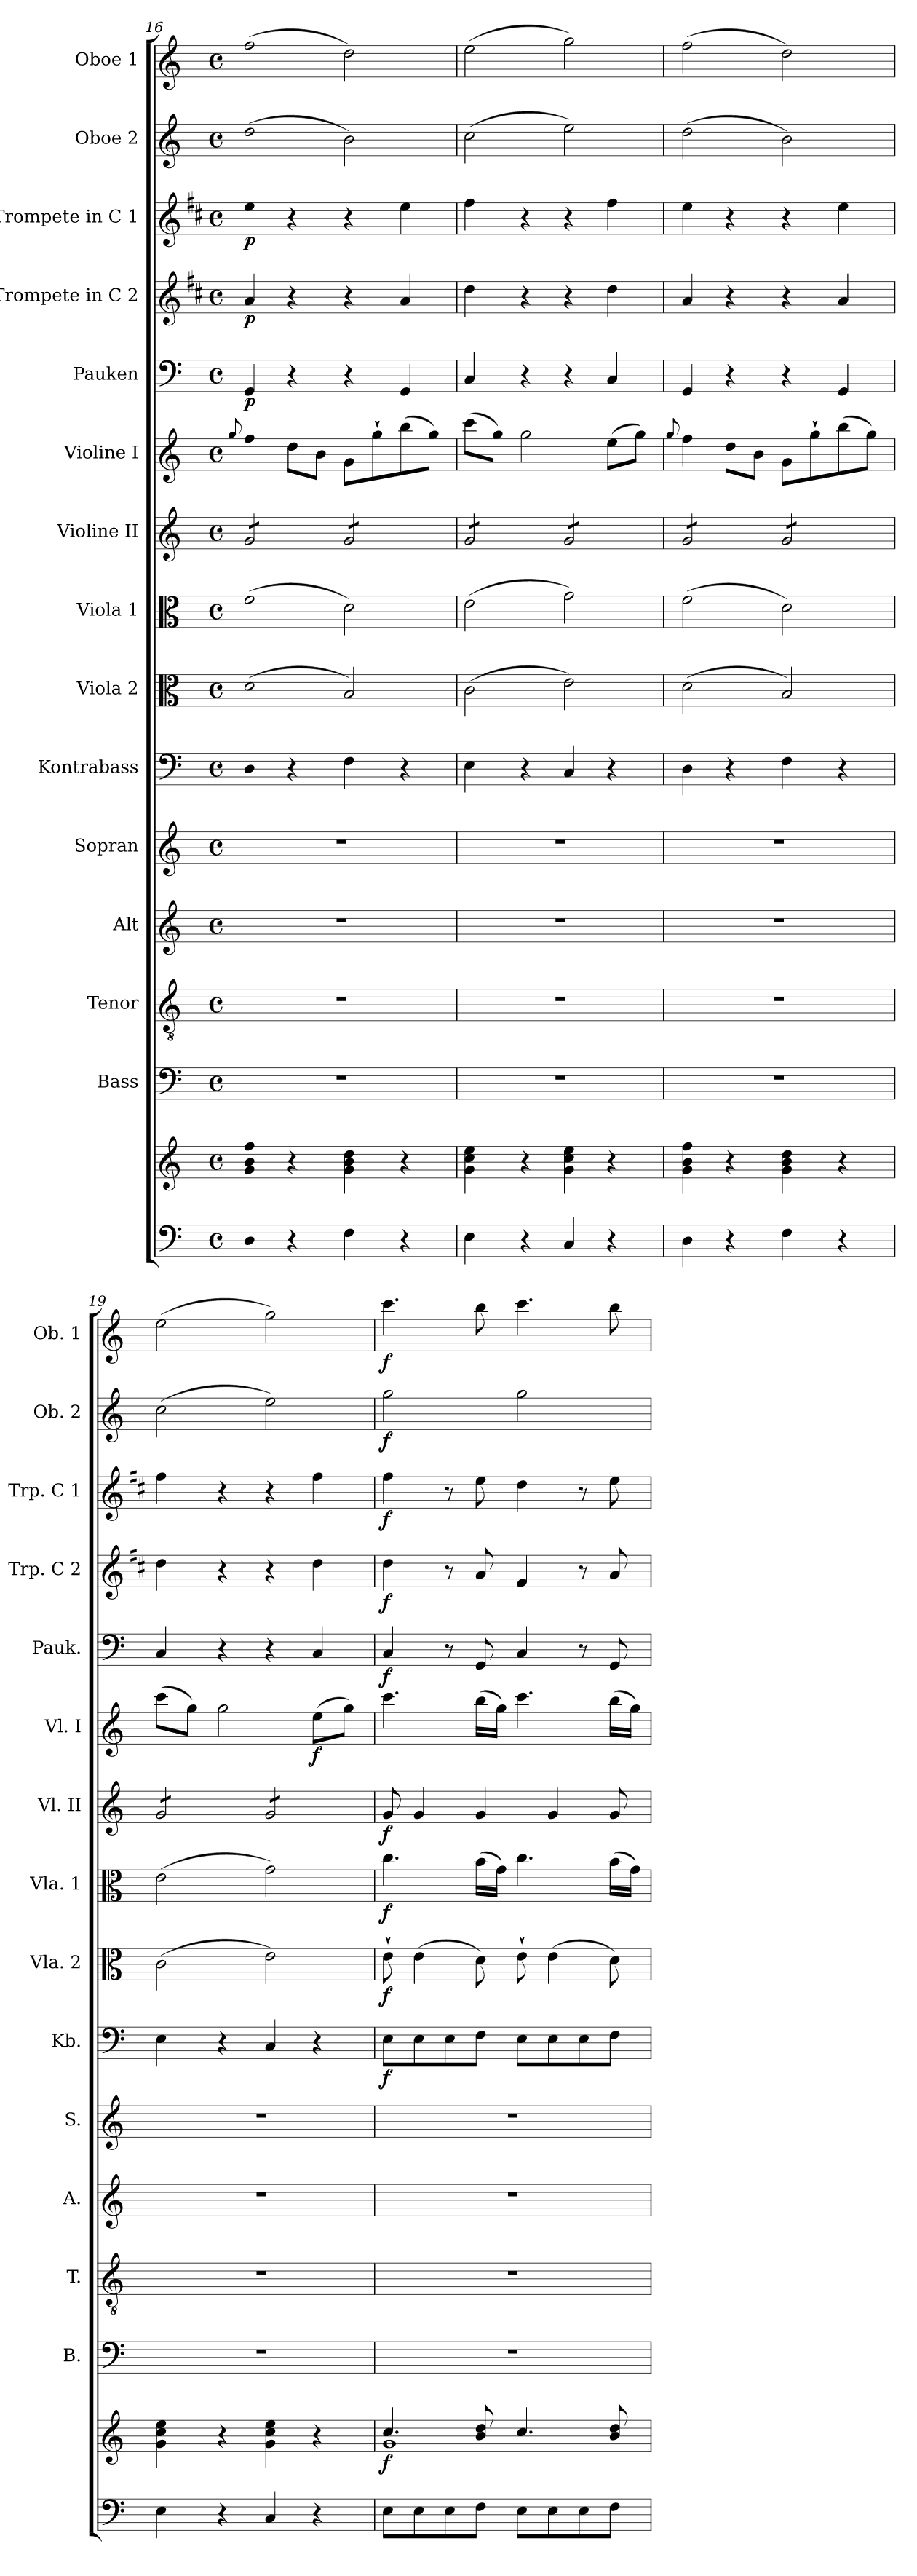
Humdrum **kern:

**kern	**kern	**dynam	**kern	**kern	**kern	**kern	**kern	**dynam	**kern	**dynam	**kern	**dynam	**kern	**dynam	**kern	**dynam	**kern	**dynam	**kern	**dynam	**kern	**dynam	**kern	**dynam	**kern	**dynam
*part15	*part15	*part15	*part14	*part13	*part12	*part11	*part10	*part10	*part9	*part9	*part8	*part8	*part7	*part7	*part6	*part6	*part5	*part5	*part4	*part4	*part3	*part3	*part2	*part2	*part1	*part1
*staff16	*staff15	*staff15/16	*staff14	*staff13	*staff12	*staff11	*staff10	*staff10	*staff9	*staff9	*staff8	*staff8	*staff7	*staff7	*staff6	*staff6	*staff5	*staff5	*staff4	*staff4	*staff3	*staff3	*staff2	*staff2	*staff1	*staff1
*	*	*	*I"Bass	*I"Tenor	*I"Alt	*I"Sopran	*I"Kontrabass	*	*I"Viola 2	*	*I"Viola 1	*	*I"Violine II	*	*I"Violine I	*	*I"Pauken	*	*I"Trompete in C 2	*	*I"Trompete in C 1	*	*I"Oboe 2	*	*I"Oboe 1	*
*	*	*	*I'B.	*I'T.	*I'A.	*I'S.	*I'Kb.	*	*I'Vla. 2	*	*I'Vla. 1	*	*I'Vl. II	*	*I'Vl. I	*	*I'Pauk.	*	*I'Trp. C 2	*	*I'Trp. C 1	*	*I'Ob. 2	*	*I'Ob. 1	*
!!LO:PB:g=z
*clefF4	*clefG2	*	*clefF4	*clefGv2	*clefG2	*clefG2	*clefF4	*	*clefC3	*	*clefC3	*	*clefG2	*	*clefG2	*	*clefF4	*	*clefG2	*	*clefG2	*	*clefG2	*	*clefG2	*
*	*	*	*	*	*	*	*ITrd7c12	*	*	*	*	*	*	*	*	*	*	*	*ITrd1c2	*	*ITrd1c2	*	*	*	*	*
*k[]	*k[]	*	*k[]	*k[]	*k[]	*k[]	*k[]	*	*k[]	*	*k[]	*	*k[]	*	*k[]	*	*k[]	*	*k[]	*	*k[]	*	*k[]	*	*k[]	*
*C:	*C:	*	*C:	*C:	*C:	*C:	*C:	*	*C:	*	*C:	*	*C:	*	*C:	*	*C:	*	*C:	*	*C:	*	*C:	*	*C:	*
*M4/4	*M4/4	*	*M4/4	*M4/4	*M4/4	*M4/4	*M4/4	*	*M4/4	*	*M4/4	*	*M4/4	*	*M4/4	*	*M4/4	*	*M4/4	*	*M4/4	*	*M4/4	*	*M4/4	*
*met(c)	*met(c)	*	*met(c)	*met(c)	*met(c)	*met(c)	*met(c)	*	*met(c)	*	*met(c)	*	*met(c)	*	*met(c)	*	*met(c)	*	*met(c)	*	*met(c)	*	*met(c)	*	*met(c)	*
=16	=16	=16	=16	=16	=16	=16	=16	=16	=16	=16	=16	=16	=16	=16	=16	=16	=16	=16	=16	=16	=16	=16	=16	=16	=16	=16
.	.	.	.	.	.	.	.	.	.	.	.	.	.	.	8qqgg/	.	.	.	.	.	.	.	.	.	.	.
!	!	!	!	!	!	!	!	!	!	!	!	!	!	!	!	!	!	!LO:DY:b	!	!LO:DY:b	!	!LO:DY:b	!	!	!	!
*	*	*	*	*	*	*	*	*	*	*	*	*	*tremolo	*	*	*	*	*	*	*	*	*	*	*	*	*
4D\	4g\ 4b\ 4ff\	.	1r	1r	1r	1r	4DD\	.	(>2d\	.	(>2f\	.	8g/L	.	4ff\	.	4GG/	p	4g/	p	4dd\	p	(>2dd\	.	(>2ff\	.
.	.	.	.	.	.	.	.	.	.	.	.	.	8g/	.	.	.	.	.	.	.	.	.	.	.	.	.
4r	4r	.	.	.	.	.	4r	.	.	.	.	.	8g/	.	8dd\L	.	4r	.	4r	.	4r	.	.	.	.	.
.	.	.	.	.	.	.	.	.	.	.	.	.	8g/J	.	8b\J	.	.	.	.	.	.	.	.	.	.	.
4F\	4g\ 4b\ 4dd\	.	.	.	.	.	4FF\	.	2B/)	.	2d\)	.	8g/L	.	8g\L	.	4r	.	4r	.	4r	.	2b\)	.	2dd\)	.
.	.	.	.	.	.	.	.	.	.	.	.	.	8g/	.	8gg`>\	.	.	.	.	.	.	.	.	.	.	.
4r	4r	.	.	.	.	.	4r	.	.	.	.	.	8g/	.	(>8bb\	.	4GG/	.	4g/	.	4dd\	.	.	.	.	.
.	.	.	.	.	.	.	.	.	.	.	.	.	8g/J	.	8gg\J)	.	.	.	.	.	.	.	.	.	.	.
=17	=17	=17	=17	=17	=17	=17	=17	=17	=17	=17	=17	=17	=17	=17	=17	=17	=17	=17	=17	=17	=17	=17	=17	=17	=17	=17
4E\	4g\ 4cc\ 4ee\	.	1r	1r	1r	1r	4EE\	.	(>2c\	.	(>2e\	.	8g/L	.	(>8ccc\L	.	4C/	.	4cc\	.	4ee\	.	(>2cc\	.	(>2ee\	.
.	.	.	.	.	.	.	.	.	.	.	.	.	8g/	.	8gg\J)	.	.	.	.	.	.	.	.	.	.	.
4r	4r	.	.	.	.	.	4r	.	.	.	.	.	8g/	.	2gg\	.	4r	.	4r	.	4r	.	.	.	.	.
.	.	.	.	.	.	.	.	.	.	.	.	.	8g/J	.	.	.	.	.	.	.	.	.	.	.	.	.
4C/	4g\ 4cc\ 4ee\	.	.	.	.	.	4CC/	.	2e\)	.	2g\)	.	8g/L	.	.	.	4r	.	4r	.	4r	.	2ee\)	.	2gg\)	.
.	.	.	.	.	.	.	.	.	.	.	.	.	8g/	.	.	.	.	.	.	.	.	.	.	.	.	.
4r	4r	.	.	.	.	.	4r	.	.	.	.	.	8g/	.	(>8ee\L	.	4C/	.	4cc\	.	4ee\	.	.	.	.	.
.	.	.	.	.	.	.	.	.	.	.	.	.	8g/J	.	8gg\J)	.	.	.	.	.	.	.	.	.	.	.
=18	=18	=18	=18	=18	=18	=18	=18	=18	=18	=18	=18	=18	=18	=18	=18	=18	=18	=18	=18	=18	=18	=18	=18	=18	=18	=18
.	.	.	.	.	.	.	.	.	.	.	.	.	.	.	8qqgg/	.	.	.	.	.	.	.	.	.	.	.
4D\	4g\ 4b\ 4ff\	.	1r	1r	1r	1r	4DD\	.	(>2d\	.	(>2f\	.	8g/L	.	4ff\	.	4GG/	.	4g/	.	4dd\	.	(>2dd\	.	(>2ff\	.
.	.	.	.	.	.	.	.	.	.	.	.	.	8g/	.	.	.	.	.	.	.	.	.	.	.	.	.
4r	4r	.	.	.	.	.	4r	.	.	.	.	.	8g/	.	8dd\L	.	4r	.	4r	.	4r	.	.	.	.	.
.	.	.	.	.	.	.	.	.	.	.	.	.	8g/J	.	8b\J	.	.	.	.	.	.	.	.	.	.	.
4F\	4g\ 4b\ 4dd\	.	.	.	.	.	4FF\	.	2B/)	.	2d\)	.	8g/L	.	8g\L	.	4r	.	4r	.	4r	.	2b\)	.	2dd\)	.
.	.	.	.	.	.	.	.	.	.	.	.	.	8g/	.	8gg`>\	.	.	.	.	.	.	.	.	.	.	.
4r	4r	.	.	.	.	.	4r	.	.	.	.	.	8g/	.	(>8bb\	.	4GG/	.	4g/	.	4dd\	.	.	.	.	.
.	.	.	.	.	.	.	.	.	.	.	.	.	8g/J	.	8gg\J)	.	.	.	.	.	.	.	.	.	.	.
=19	=19	=19	=19	=19	=19	=19	=19	=19	=19	=19	=19	=19	=19	=19	=19	=19	=19	=19	=19	=19	=19	=19	=19	=19	=19	=19
4E\	4g\ 4cc\ 4ee\	.	1r	1r	1r	1r	4EE\	.	(>2c\	.	(>2e\	.	8g/L	.	(>8ccc\L	.	4C/	.	4cc\	.	4ee\	.	(>2cc\	.	(>2ee\	.
.	.	.	.	.	.	.	.	.	.	.	.	.	8g/	.	8gg\J)	.	.	.	.	.	.	.	.	.	.	.
4r	4r	.	.	.	.	.	4r	.	.	.	.	.	8g/	.	2gg\	.	4r	.	4r	.	4r	.	.	.	.	.
.	.	.	.	.	.	.	.	.	.	.	.	.	8g/J	.	.	.	.	.	.	.	.	.	.	.	.	.
4C/	4g\ 4cc\ 4ee\	.	.	.	.	.	4CC/	.	2e\)	.	2g\)	.	8g/L	.	.	.	4r	.	4r	.	4r	.	2ee\)	.	2gg\)	.
.	.	.	.	.	.	.	.	.	.	.	.	.	8g/	.	.	.	.	.	.	.	.	.	.	.	.	.
!	!	!	!	!	!	!	!	!	!	!	!	!	!	!	!	!LO:DY:b	!	!	!	!	!	!	!	!	!	!
4r	4r	.	.	.	.	.	4r	.	.	.	.	.	8g/	.	(>8ee\L	f	4C/	.	4cc\	.	4ee\	.	.	.	.	.
.	.	.	.	.	.	.	.	.	.	.	.	.	8g/J	.	8gg\J)	.	.	.	.	.	.	.	.	.	.	.
*	*	*	*	*	*	*	*	*	*	*	*	*	*Xtremolo	*	*	*	*	*	*	*	*	*	*	*	*	*
=20	=20	=20	=20	=20	=20	=20	=20	=20	=20	=20	=20	=20	=20	=20	=20	=20	=20	=20	=20	=20	=20	=20	=20	=20	=20	=20
*	*^	*	*	*	*	*	*	*	*	*	*	*	*	*	*	*	*	*	*	*	*	*	*	*	*	*
!	!	!	!LO:DY:b	!	!	!	!	!	!LO:DY:b	!	!LO:DY:b	!	!LO:DY:b	!	!LO:DY:b	!	!	!	!LO:DY:b	!	!LO:DY:b	!	!LO:DY:b	!	!LO:DY:b	!	!LO:DY:b
8E\L	4.cc/	1g	f	1r	1r	1r	1r	8EE\L	f	8e`>\	f	4.cc\	f	8g/	f	4.ccc\	.	4C/	f	4cc\	f	4ee\	f	2gg\	f	4.ccc\	f
8E\	.	.	.	.	.	.	.	8EE\	.	(>4e\	.	.	.	4g/	.	.	.	.	.	.	.	.	.	.	.	.	.
8E\	.	.	.	.	.	.	.	8EE\	.	.	.	.	.	.	.	.	.	8r	.	8r	.	8r	.	.	.	.	.
8F\J	8b/ 8dd/	.	.	.	.	.	.	8FF\J	.	8d\)	.	(>16b\LL	.	4g/	.	(>16bb\LL	.	8GG/	.	8g/	.	8dd\	.	.	.	8bb\	.
.	.	.	.	.	.	.	.	.	.	.	.	16g\JJ)	.	.	.	16gg\JJ)	.	.	.	.	.	.	.	.	.	.	.
8E\L	4.cc/	.	.	.	.	.	.	8EE\L	.	8e`>\	.	4.cc\	.	.	.	4.ccc\	.	4C/	.	4e/	.	4cc\	.	2gg\	.	4.ccc\	.
8E\	.	.	.	.	.	.	.	8EE\	.	(>4e\	.	.	.	4g/	.	.	.	.	.	.	.	.	.	.	.	.	.
8E\	.	.	.	.	.	.	.	8EE\	.	.	.	.	.	.	.	.	.	8r	.	8r	.	8r	.	.	.	.	.
8F\J	8b/ 8dd/	.	.	.	.	.	.	8FF\J	.	8d\)	.	(>16b\LL	.	8g/	.	(>16bb\LL	.	8GG/	.	8g/	.	8dd\	.	.	.	8bb\	.
.	.	.	.	.	.	.	.	.	.	.	.	16g\JJ)	.	.	.	16gg\JJ)	.	.	.	.	.	.	.	.	.	.	.
*	*v	*v	*	*	*	*	*	*	*	*	*	*	*	*	*	*	*	*	*	*	*	*	*	*	*	*	*
=	=	=	=	=	=	=	=	=	=	=	=	=	=	=	=	=	=	=	=	=	=	=	=	=	=	=
*-	*-	*-	*-	*-	*-	*-	*-	*-	*-	*-	*-	*-	*-	*-	*-	*-	*-	*-	*-	*-	*-	*-	*-	*-	*-	*-
